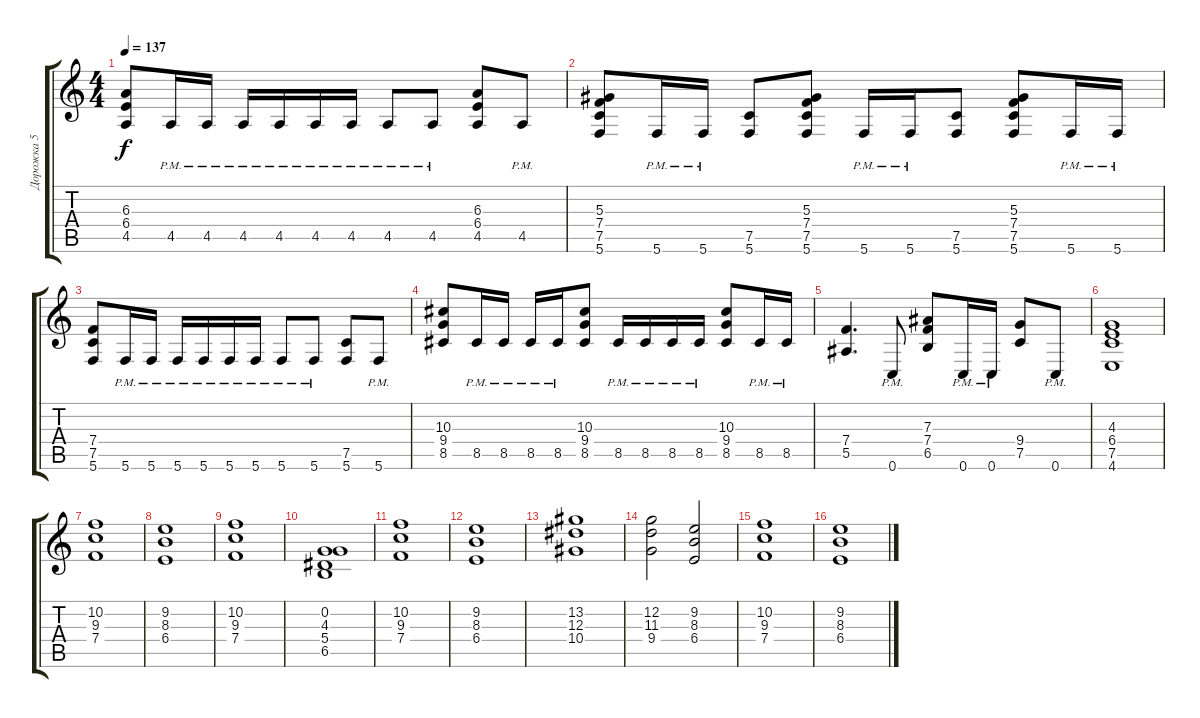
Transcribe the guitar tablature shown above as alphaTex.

\track ("Дорожка 5" "Дорожка 5") {instrument overdrivenguitar}
\staff {score tabs}
\tuning (C4 G3 Eb3 Bb2 F2 C2) {hide}
\ts (4 4)
\tempo 137
\clef g2
\ks c
(6.3 6.4 4.5).8{dy f} 4.5{pm}.16 4.5{pm}.16 4.5{pm}.16 4.5{pm}.16 4.5{pm}.16 4.5{pm}.16 4.5{pm}.8 4.5{pm}.8 (6.3 6.4 4.5).8 4.5{pm}.8 |
(5.3 7.4 7.5 5.6).8 5.6{pm}.16 5.6{pm}.16 (7.5 5.6).8 (5.3 7.4 7.5 5.6).8 5.6{pm}.16 5.6{pm}.16 (7.5 5.6).8 (5.3 7.4 7.5 5.6).8 5.6{pm}.16 5.6{pm}.16 |
(7.4 7.5 5.6).8 5.6{pm}.16 5.6{pm}.16 5.6{pm}.16 5.6{pm}.16 5.6{pm}.16 5.6{pm}.16 5.6{pm}.8 5.6{pm}.8 (7.5 5.6).8 5.6{pm}.8 |
(10.3 9.4 8.5).8 8.5{pm}.16 8.5{pm}.16 8.5{pm}.16 8.5{pm}.16 (10.3 9.4 8.5).8 8.5{pm}.16 8.5{pm}.16 8.5{pm}.16 8.5{pm}.16 (10.3 9.4 8.5).8 8.5{pm}.16 8.5{pm}.16 |
(7.4 5.5).4{d} 0.6{pm}.8 (7.3 7.4 6.5).8 0.6{pm}.16 0.6{pm}.16 (9.4 7.5).8 0.6{pm}.8 |
(4.3 6.4 7.5 4.6).1 |
(10.2 9.3 7.4).1 |
(9.2 8.3 6.4).1 |
(10.2 9.3 7.4).1 |
(0.2 4.3 5.4 6.5).1 |
(10.2 9.3 7.4).1 |
(9.2 8.3 6.4).1 |
(13.2 12.3 10.4).1 |
(12.2 11.3 9.4).2 (9.2 8.3 6.4).2 |
(10.2 9.3 7.4).1 |
(9.2 8.3 6.4).1
